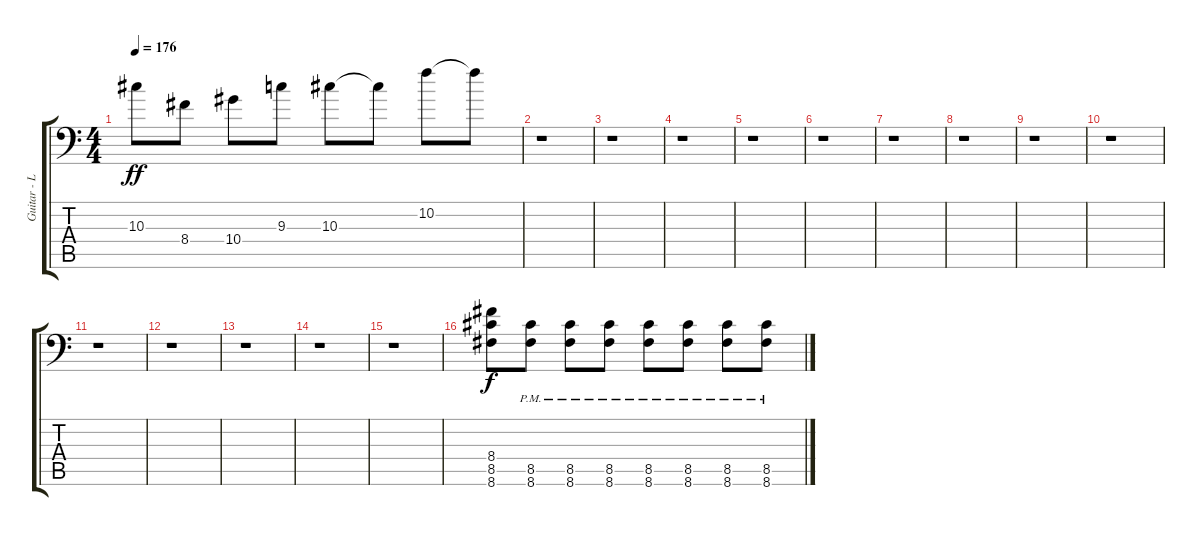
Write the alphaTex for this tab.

\track ("Guitar - Left" "Guitar - L") {instrument distortionguitar}
\staff {score tabs}
\tuning (C4 G3 Eb3 Bb2 F2 Bb1) {hide}
\ts (4 4)
\tempo 176
\clef f4
\ks c
10.3.8{dy ff} 8.4.8 10.4.8 9.3.8 10.3.8 10.3{t}.8 10.2.8 10.2{t}.8 |
r.1 |
r.1 |
r.1 |
r.1 |
r.1 |
r.1 |
r.1 |
r.1 |
r.1 |
r.1 |
r.1 |
r.1 |
r.1 |
r.1 |
(8.4 8.5 8.6).8{dy f} (8.5{pm} 8.6{pm}).8 (8.5{pm} 8.6{pm}).8 (8.5{pm} 8.6{pm}).8 (8.5{pm} 8.6{pm}).8 (8.5{pm} 8.6{pm}).8 (8.5{pm} 8.6{pm}).8 (8.5{pm} 8.6{pm}).8
